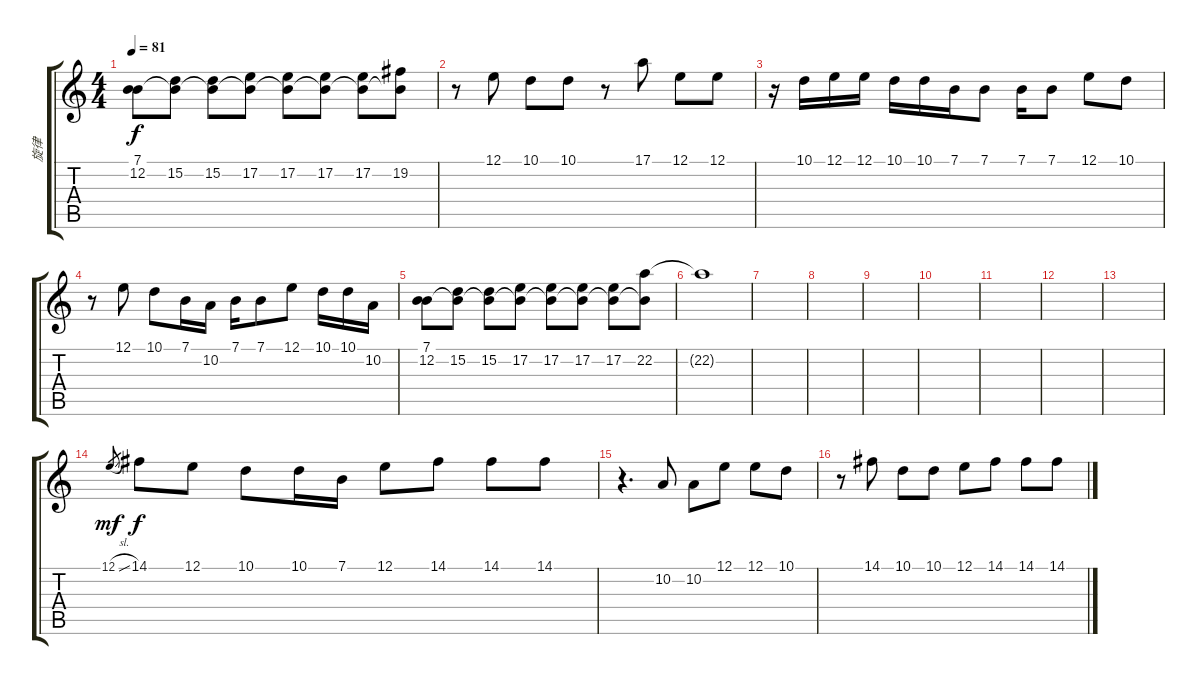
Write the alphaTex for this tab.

\track ("旋律" "旋律") {instrument trombone}
\staff {score tabs}
\tuning (E4 B3 G3 D3 A2 E2) {hide}
\ts (4 4)
\tempo 81
\clef g2
\ks c
(7.1 12.2).8{dy f} (7.1{t} 15.2).8 (7.1{t} 15.2).8 (7.1{t} 17.2).8 (7.1{t} 17.2).8 (7.1{t} 17.2).8 (7.1{t} 17.2).8 (7.1{t} 19.2).8 |
r.8 12.1.8 10.1.8 10.1.8 r.8 17.1.8 12.1.8 12.1.8 |
r.16 10.1.16 12.1.16 12.1.16 10.1.16 10.1.16 7.1.16 7.1.8 7.1.16 7.1.8 12.1.8 10.1.8 |
r.8 12.1.8 10.1.8 7.1.16 10.2.16 7.1.16 7.1.8 12.1.8 10.1.16 10.1.16 10.2.16 |
(7.1 12.2).8 (7.1{t} 15.2).8 (7.1{t} 15.2).8 (7.1{t} 17.2).8 (7.1{t} 17.2).8 (7.1{t} 17.2).8 (7.1{t} 17.2).8 (7.1{t} 22.2).8 |
22.2{t}.1 |
|
|
|
|
|
|
|
12.1{sl}.8{gr dy mf} 14.1.8{dy f} 12.1.8 10.1.8 10.1.16 7.1.16 12.1.8 14.1.8 14.1.8 14.1.8 |
r.4{d} 10.2.8 10.2.8 12.1.8 12.1.8 10.1.8 |
r.8 14.1.8 10.1.8 10.1.8 12.1.8 14.1.8 14.1.8 14.1.8
